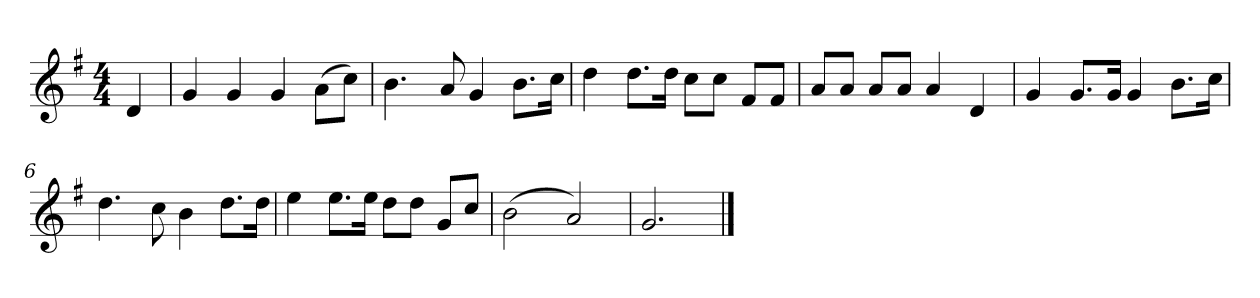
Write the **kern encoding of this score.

**kern
*part1
*staff1
*k[f#]
*M4/4
*MM120
=
4d
=1
4g
4g
4g
(8aL
8ccJ)
=2
4.b
8a
4g
8.bL
16ccJk
=3
4dd
8.ddL
16ddJk
8ccL
8ccJ
8f#L
8f#J
=4
8aL
8aJ
8aL
8aJ
4a
4d
=5
4g
8.gL
16gJk
4g
8.bL
16ccJk
=6
4.dd
8cc
4b
8.ddL
16ddJk
=7
4ee
8.eeL
16eeJk
8ddL
8ddJ
8gL
8ccJ
=8
(2b
2a)
=9
2.g
==
*-
